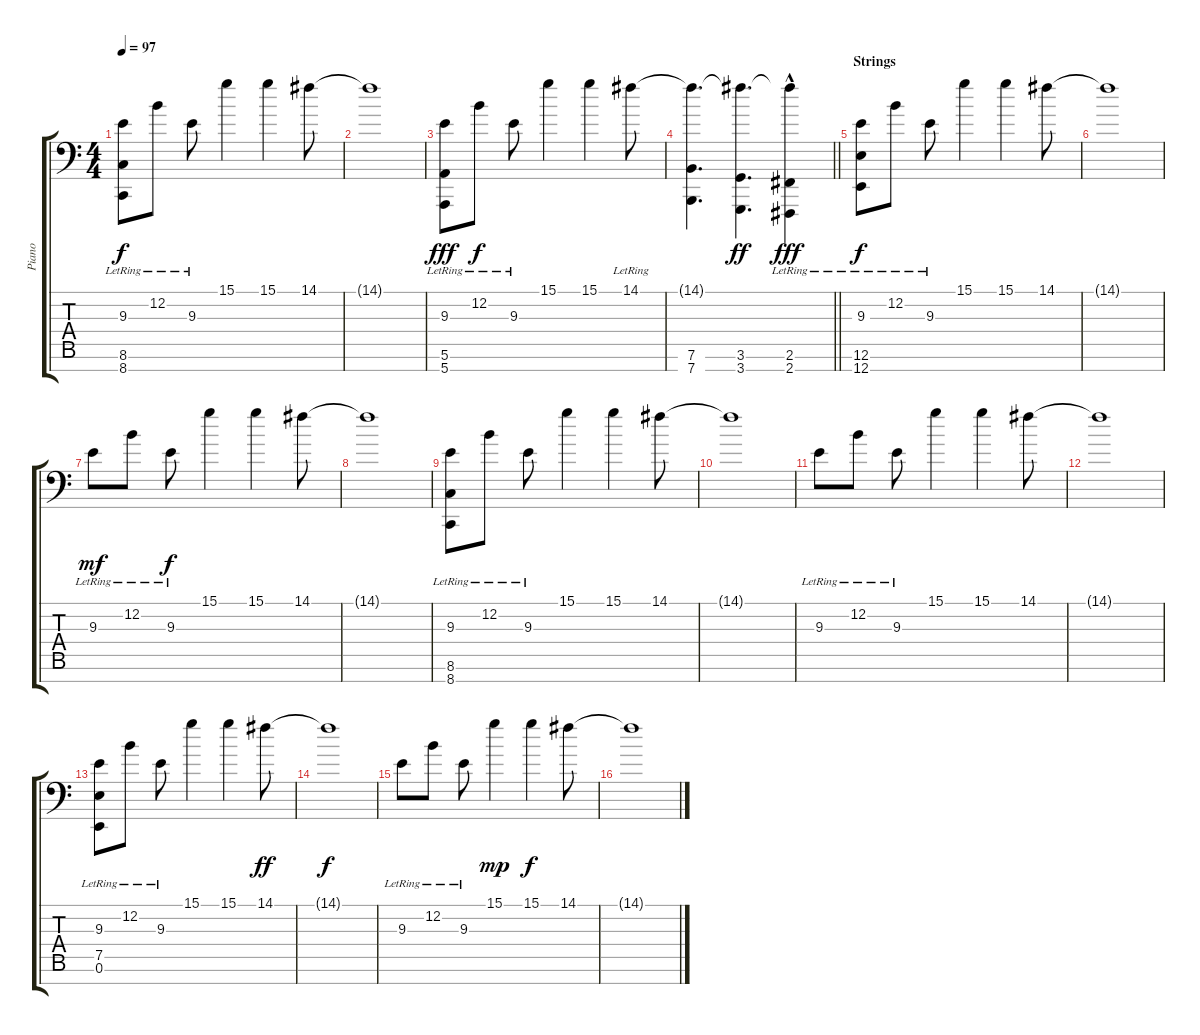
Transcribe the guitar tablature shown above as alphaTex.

\track ("Piano" "Piano") {instrument acousticgrandpiano}
\staff {score tabs}
\tuning (E4 B3 G3 D3 A2 E2 E1) {hide}
\ts (4 4)
\tempo 97
\clef f4
\ks c
(9.3{lr} 8.6{lr} 8.7{lr}).8{dy f} 12.2{lr}.8 9.3{lr}.8 15.1.4 15.1.4 14.1.8 |
14.1{t}.1 |
(9.3{lr} 5.6{lr} 5.7{lr}).8{dy fff} 12.2{lr}.8{dy f} 9.3{lr}.8 15.1.4 15.1.4 14.1{lr}.8 |
\barLineRight lightlight
(14.1{t} 7.6 7.7).4{d} (14.1{t} 3.6 3.7).4{d dy ff} (14.1{t} 2.6{hac} 2.7{hac lr}).4{dy fff} |
\section ("" "Strings")
(9.3{lr} 12.6 12.7{lr}).8{dy f} 12.2{lr}.8 9.3{lr}.8 15.1.4 15.1.4 14.1.8 |
14.1{t}.1 |
9.3{lr}.8{dy mf} 12.2{lr}.8 9.3{lr}.8{dy f} 15.1.4 15.1.4 14.1.8 |
14.1{t}.1 |
(9.3{lr} 8.6{lr} 8.7{lr}).8 12.2{lr}.8 9.3{lr}.8 15.1.4 15.1.4 14.1.8 |
14.1{t}.1 |
9.3{lr}.8 12.2{lr}.8 9.3{lr}.8 15.1.4 15.1.4 14.1.8 |
14.1{t}.1 |
(9.3{lr} 7.5{lr} 0.6{lr}).8 12.2{lr}.8 9.3{lr}.8 15.1.4 15.1.4 14.1.8{dy ff} |
14.1{t}.1{dy f} |
9.3{lr}.8 12.2{lr}.8 9.3{lr}.8 15.1.4{dy mp} 15.1.4{dy f} 14.1.8 |
14.1{t}.1
